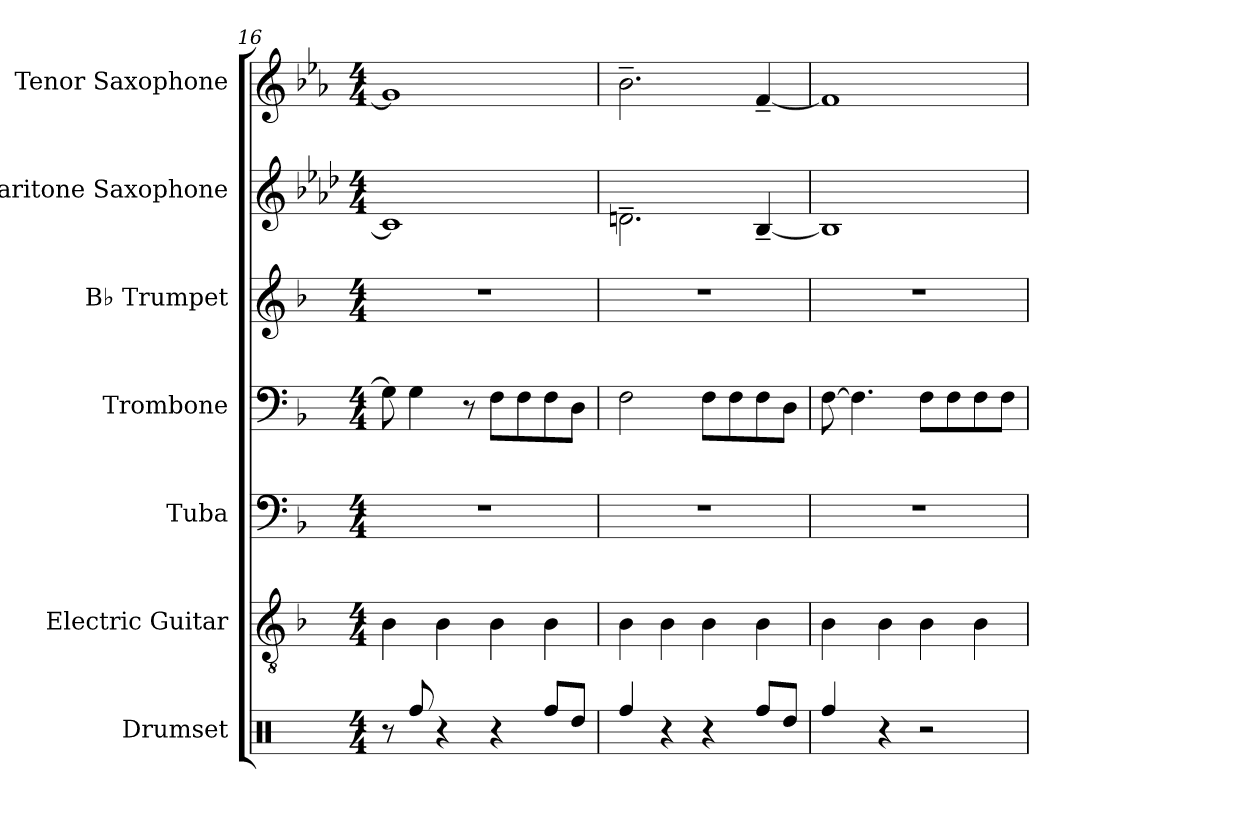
**kern	**kern	**kern	**kern	**kern	**kern	**kern
*part7	*part6	*part5	*part4	*part3	*part2	*part1
*staff7	*staff6	*staff5	*staff4	*staff3	*staff2	*staff1
*I"Drumset	*I"Electric Guitar	*I"Tuba	*I"Trombone	*I"B♭ Trumpet	*I"Baritone Saxophone	*I"Tenor Saxophone
*I'Drs.	*I'El. Guit.	*I'Tba.	*I'Tbn.	*I'B♭ Tpt.	*I'Bar. Sax.	*I'T. Sax.
!!LO:PB:g=z
*clefX	*clefGv2	*clefF4	*clefF4	*clefG2	*clefG2	*clefG2
*	*	*	*	*ITrd1c2	*ITrd12c21	*ITrd8c14
*k[]	*k[b-]	*k[b-]	*k[b-]	*k[b-e-a-]	*k[b-e-a-d-]	*k[b-e-a-]
*M4/4	*M4/4	*M4/4	*M4/4	*M4/4	*M4/4	*M4/4
=16	=16	=16	=16	=16	=16	=16
8r	4B-	1r	8G\]	1r	1C]	1G]
8Rff/	.	.	4G\	.	.	.
4r	4B-	.	.	.	.	.
.	.	.	8r	.	.	.
4r	4B-	.	8F\L	.	.	.
.	.	.	8F\	.	.	.
8Rff/L	4B-	.	8F\	.	.	.
8Rdd/J	.	.	8D\J	.	.	.
=17	=17	=17	=17	=17	=17	=17
4Rff/	4B-	1r	2F\	1r	2.Dn~\	2.B-~\
4r	4B-	.	.	.	.	.
4r	4B-	.	8F\L	.	.	.
.	.	.	8F\	.	.	.
8Rff/L	4B-	.	8F\	.	[4BB-~/	[4F~/
8Rdd/J	.	.	8D\J	.	.	.
=18	=18	=18	=18	=18	=18	=18
4Rff/	4B-	1r	[8F\	1r	1BB-]	1F]
.	.	.	4.F\]	.	.	.
4r	4B-	.	.	.	.	.
2r	4B-	.	8F\L	.	.	.
.	.	.	8F\	.	.	.
.	4B-	.	8F\	.	.	.
.	.	.	8F\J	.	.	.
=	=	=	=	=	=	=
*-	*-	*-	*-	*-	*-	*-
